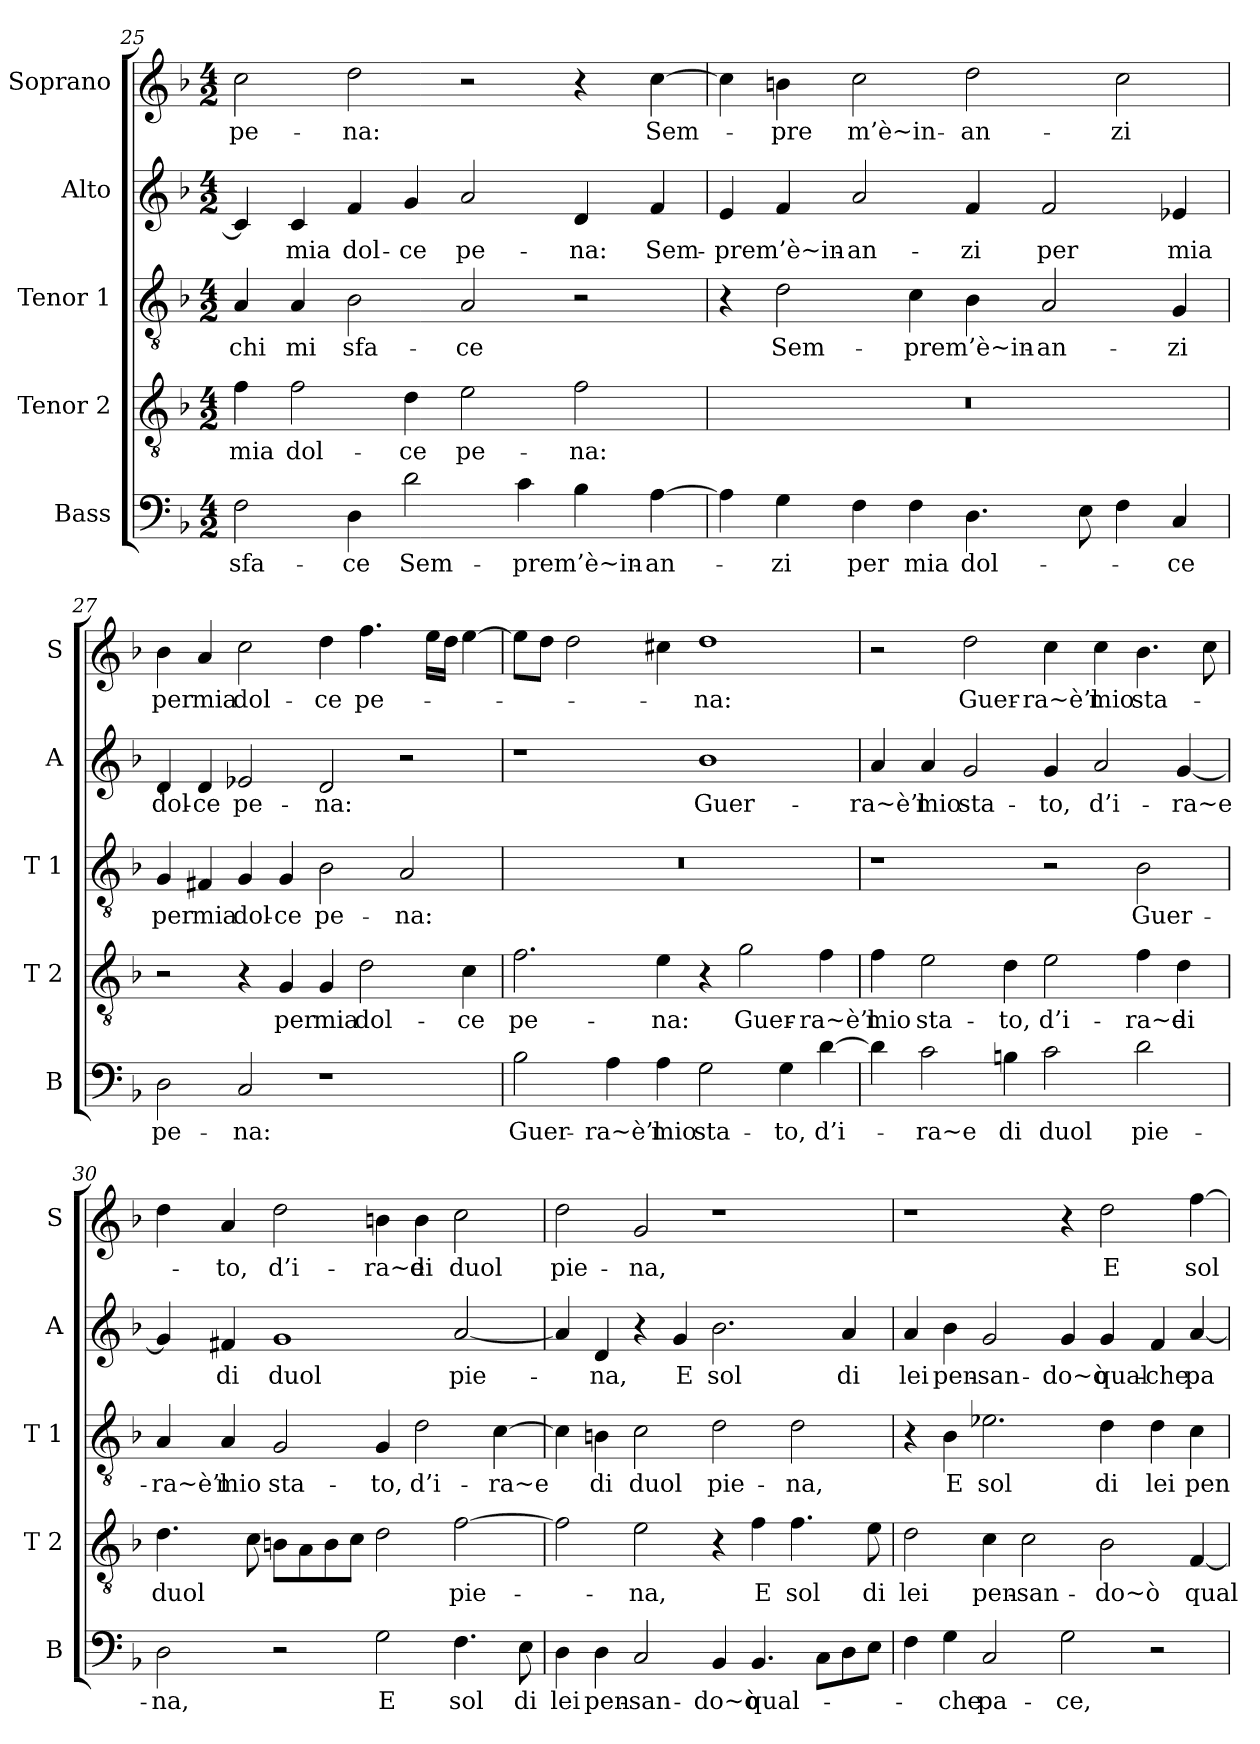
**kern	**text	**kern	**text	**kern	**text	**kern	**text	**kern	**text
*part5	*part5	*part4	*part4	*part3	*part3	*part2	*part2	*part1	*part1
*staff5	*staff5	*staff4	*staff4	*staff3	*staff3	*staff2	*staff2	*staff1	*staff1
*I"Bass	*	*I"Tenor 2	*	*I"Tenor 1	*	*I"Alto	*	*I"Soprano	*
*I'B	*	*I'T 2	*	*I'T 1	*	*I'A	*	*I'S	*
*clefF4	*	*clefGv2	*	*clefGv2	*	*clefG2	*	*clefG2	*
*k[b-]	*	*k[b-]	*	*k[b-]	*	*k[b-]	*	*k[b-]	*
*F:	*	*F:	*	*F:	*	*F:	*	*F:	*
*M4/2	*	*M4/2	*	*M4/2	*	*M4/2	*	*M4/2	*
=25	=25	=25	=25	=25	=25	=25	=25	=25	=25
!	!LO:LY:b	!	!LO:LY:b	!	!LO:LY:b	!	!	!	!LO:LY:b
2F\	sfa-	4f\	mia	4A/	chi	4c/]	.	2cc\	pe-
!	!	!	!LO:LY:b	!	!LO:LY:b	!	!LO:LY:b	!	!
.	.	2f\	dol-	4A/	mi	4c/	mia	.	.
!	!LO:LY:b	!	!	!	!LO:LY:b	!	!LO:LY:b	!	!LO:LY:b
4D\	-ce	.	.	2B-\	sfa-	4f/	dol-	2dd\	-na:
!	!LO:LY:b	!	!LO:LY:b	!	!	!	!LO:LY:b	!	!
2d\	Sem-	4d\	-ce	.	.	4g/	-ce	.	.
!	!	!	!LO:LY:b	!	!LO:LY:b	!	!LO:LY:b	!	!
.	.	2e\	pe-	2A/	-ce	2a/	pe-	2r	.
!	!LO:LY:b	!	!	!	!	!	!	!	!
4c\	-pre	.	.	.	.	.	.	.	.
!	!LO:LY:b	!	!LO:LY:b	!	!	!	!LO:LY:b	!	!
4B-\	m’è~in-	2f\	-na:	2r	.	4d/	-na:	4r	.
!	!LO:LY:b	!	!	!	!	!	!LO:LY:b	!	!LO:LY:b
[4A\	-an-	.	.	.	.	4f/	Sem-	[4cc\	Sem-
!!LO:PB:g=z
=26	=26	=26	=26	=26	=26	=26	=26	=26	=26
!	!	!	!	!	!	!	!LO:LY:b	!	!
4A\]	.	0r	.	4r	.	4e/	-pre	4cc\]	.
!	!LO:LY:b	!	!	!	!LO:LY:b	!	!LO:LY:b	!	!LO:LY:b
4G\	-zi	.	.	2d\	Sem-	4f/	m’è~in-	4bn\	-pre
!	!LO:LY:b	!	!	!	!	!	!LO:LY:b	!	!LO:LY:b
4F\	per	.	.	.	.	2a/	-an-	2cc\	m’è~in-
!	!LO:LY:b	!	!	!	!LO:LY:b	!	!	!	!
4F\	mia	.	.	4c\	-pre	.	.	.	.
!	!LO:LY:b	!	!	!	!LO:LY:b	!	!LO:LY:b	!	!LO:LY:b
4.D\	dol-	.	.	4B-\	m’è~in-	4f/	-zi	2dd\	-an-
!	!	!	!	!	!LO:LY:b	!	!LO:LY:b	!	!
.	.	.	.	2A/	-an-	2f/	per	.	.
8E\	.	.	.	.	.	.	.	.	.
!	!	!	!	!	!	!	!	!	!LO:LY:b
4F\	.	.	.	.	.	.	.	2cc\	-zi
!	!LO:LY:b	!	!	!	!LO:LY:b	!	!LO:LY:b	!	!
4C/	-ce	.	.	4G/	-zi	4e-X/	mia	.	.
=27	=27	=27	=27	=27	=27	=27	=27	=27	=27
!	!LO:LY:b	!	!	!	!LO:LY:b	!	!LO:LY:b	!	!LO:LY:b
2D\	pe-	2r	.	4G/	per	4d/	dol-	4b-\	per
!	!	!	!	!	!LO:LY:b	!	!LO:LY:b	!	!LO:LY:b
.	.	.	.	4F#X/	mia	4d/	-ce	4a/	mia
!	!LO:LY:b	!	!	!	!LO:LY:b	!	!LO:LY:b	!	!LO:LY:b
2C/	-na:	4r	.	4G/	dol-	2e-X/	pe-	2cc\	dol-
!	!	!	!LO:LY:b	!	!LO:LY:b	!	!	!	!
.	.	4G/	per	4G/	-ce	.	.	.	.
!	!	!	!LO:LY:b	!	!LO:LY:b	!	!LO:LY:b	!	!LO:LY:b
1r	.	4G/	mia	2B-\	pe-	2d/	-na:	4dd\	-ce
!	!	!	!LO:LY:b	!	!	!	!	!	!LO:LY:b
.	.	2d\	dol-	.	.	.	.	4.ff\	pe-
!	!	!	!	!	!LO:LY:b	!	!	!	!
.	.	.	.	2A/	-na:	2r	.	.	.
.	.	.	.	.	.	.	.	16ee\LL	.
.	.	.	.	.	.	.	.	16dd\JJ	.
!	!	!	!LO:LY:b	!	!	!	!	!	!
.	.	4c\	-ce	.	.	.	.	[4ee\	.
=28	=28	=28	=28	=28	=28	=28	=28	=28	=28
!	!LO:LY:b	!	!LO:LY:b	!	!	!	!	!	!
2B-\	Guer-	2.f\	pe-	0r	.	1r	.	8ee\L]	.
.	.	.	.	.	.	.	.	8dd\J	.
.	.	.	.	.	.	.	.	2dd\	.
!	!LO:LY:b	!	!	!	!	!	!	!	!
4A\	-ra~è’l	.	.	.	.	.	.	.	.
!	!LO:LY:b	!	!LO:LY:b	!	!	!	!	!	!
4A\	mio	4e\	-na:	.	.	.	.	4cc#X\	.
!	!LO:LY:b	!	!	!	!	!	!LO:LY:b	!	!LO:LY:b
2G\	sta-	4r	.	.	.	1b-	Guer-	1dd	-na:
!	!	!	!LO:LY:b	!	!	!	!	!	!
.	.	2g\	Guer-	.	.	.	.	.	.
!	!LO:LY:b	!	!	!	!	!	!	!	!
4G\	-to,	.	.	.	.	.	.	.	.
!	!LO:LY:b	!	!LO:LY:b	!	!	!	!	!	!
[4d\	d’i-	4f\	-ra~è’l	.	.	.	.	.	.
!!LO:LB:g=z
=29	=29	=29	=29	=29	=29	=29	=29	=29	=29
!	!	!	!LO:LY:b	!	!	!	!LO:LY:b	!	!
4d\]	.	4f\	mio	1r	.	4a/	-ra~è’l	2r	.
!	!LO:LY:b	!	!LO:LY:b	!	!	!	!LO:LY:b	!	!
2c\	-ra~e	2e\	sta-	.	.	4a/	mio	.	.
!	!	!	!	!	!	!	!LO:LY:b	!	!LO:LY:b
.	.	.	.	.	.	2g/	sta-	2dd\	Guer-
!	!LO:LY:b	!	!LO:LY:b	!	!	!	!	!	!
4Bn\	di	4d\	-to,	.	.	.	.	.	.
!	!LO:LY:b	!	!LO:LY:b	!	!	!	!LO:LY:b	!	!LO:LY:b
2c\	duol	2e\	d’i-	2r	.	4g/	-to,	4cc\	-ra~è’l
!	!	!	!	!	!	!	!LO:LY:b	!	!LO:LY:b
.	.	.	.	.	.	2a/	d’i-	4cc\	mio
!	!LO:LY:b	!	!LO:LY:b	!	!LO:LY:b	!	!	!	!LO:LY:b
2d\	pie-	4f\	-ra~e	2B-\	Guer-	.	.	4.b-\	sta-
!	!	!	!LO:LY:b	!	!	!	!LO:LY:b	!	!
.	.	4d\	di	.	.	[4g/	-ra~e	.	.
.	.	.	.	.	.	.	.	8cc\	.
=30	=30	=30	=30	=30	=30	=30	=30	=30	=30
!	!LO:LY:b	!	!LO:LY:b	!	!LO:LY:b	!	!	!	!
2D\	-na,	4.d\	duol	4A/	-ra~è’l	4g/]	.	4dd\	.
!	!	!	!	!	!LO:LY:b	!	!LO:LY:b	!	!LO:LY:b
.	.	.	.	4A/	mio	4f#X/	di	4a/	-to,
.	.	8c\	.	.	.	.	.	.	.
!	!	!	!	!	!LO:LY:b	!	!LO:LY:b	!	!LO:LY:b
2r	.	8Bn\L	.	2G/	sta-	1g	duol	2dd\	d’i-
.	.	8A\	.	.	.	.	.	.	.
.	.	8B\	.	.	.	.	.	.	.
.	.	8c\J	.	.	.	.	.	.	.
!	!LO:LY:b	!	!	!	!LO:LY:b	!	!	!	!LO:LY:b
2G\	E	2d\	.	4G/	-to,	.	.	4bn\	-ra~e
!	!	!	!	!	!LO:LY:b	!	!	!	!LO:LY:b
.	.	.	.	2d\	d’i-	.	.	4b\	di
!	!LO:LY:b	!	!LO:LY:b	!	!	!	!LO:LY:b	!	!LO:LY:b
4.F\	sol	[2f\	pie-	.	.	[2a/	pie-	2cc\	duol
!	!	!	!	!	!LO:LY:b	!	!	!	!
.	.	.	.	[4c\	-ra~e	.	.	.	.
!	!LO:LY:b	!	!	!	!	!	!	!	!
8E\	di	.	.	.	.	.	.	.	.
=31	=31	=31	=31	=31	=31	=31	=31	=31	=31
!	!LO:LY:b	!	!	!	!	!	!	!	!LO:LY:b
4D\	lei	2f\]	.	4c\]	.	4a/]	.	2dd\	pie-
!	!LO:LY:b	!	!	!	!LO:LY:b	!	!LO:LY:b	!	!
4D\	pen-	.	.	4Bn\	di	4d/	-na,	.	.
!	!LO:LY:b	!	!LO:LY:b	!	!LO:LY:b	!	!	!	!LO:LY:b
2C/	-san-	2e\	-na,	2c\	duol	4r	.	2g/	-na,
!	!	!	!	!	!	!	!LO:LY:b	!	!
.	.	.	.	.	.	4g/	E	.	.
!	!LO:LY:b	!	!	!	!LO:LY:b	!	!LO:LY:b	!	!
4BB-/	-do~ò	4r	.	2d\	pie-	2.b-\	sol	1r	.
!	!LO:LY:b	!	!LO:LY:b	!	!	!	!	!	!
4.BB-/	qual-	4f\	E	.	.	.	.	.	.
!	!	!	!LO:LY:b	!	!LO:LY:b	!	!	!	!
.	.	4.f\	sol	2d\	-na,	.	.	.	.
8C\L	.	.	.	.	.	.	.	.	.
!	!	!	!	!	!	!	!LO:LY:b	!	!
8D\	.	.	.	.	.	4a/	di	.	.
!	!	!	!LO:LY:b	!	!	!	!	!	!
8E\J	.	8e\	di	.	.	.	.	.	.
!!LO:LB:g=z
=32	=32	=32	=32	=32	=32	=32	=32	=32	=32
!	!	!	!LO:LY:b	!	!	!	!LO:LY:b	!	!
4F\	.	2d\	lei	4r	.	4a/	lei	1r	.
!	!LO:LY:b	!	!	!	!LO:LY:b	!	!LO:LY:b	!	!
4G\	-che	.	.	4B-\	E	4b-\	pen-	.	.
!	!LO:LY:b	!	!LO:LY:b	!	!LO:LY:b	!	!LO:LY:b	!	!
2C/	pa-	4c\	pen-	2.e-X\	sol	2g/	-san-	.	.
!	!	!	!LO:LY:b	!	!	!	!	!	!
.	.	2c\	-san-	.	.	.	.	.	.
!	!LO:LY:b	!	!	!	!	!	!LO:LY:b	!	!
2G\	-ce,	.	.	.	.	4g/	-do~ò	4r	.
!	!	!	!LO:LY:b	!	!LO:LY:b	!	!LO:LY:b	!	!LO:LY:b
.	.	2B-\	-do~ò	4d\	di	4g/	qual-	2dd\	E
!	!	!	!	!	!LO:LY:b	!	!LO:LY:b	!	!
2r	.	.	.	4d\	lei	4f/	-che	.	.
!	!	!	!LO:LY:b	!	!LO:LY:b	!	!LO:LY:b	!	!LO:LY:b
.	.	[4F/	qual-	4c\	pen-	[4a/	pa-	[4ff\	sol
=	=	=	=	=	=	=	=	=	=
*-	*-	*-	*-	*-	*-	*-	*-	*-	*-
